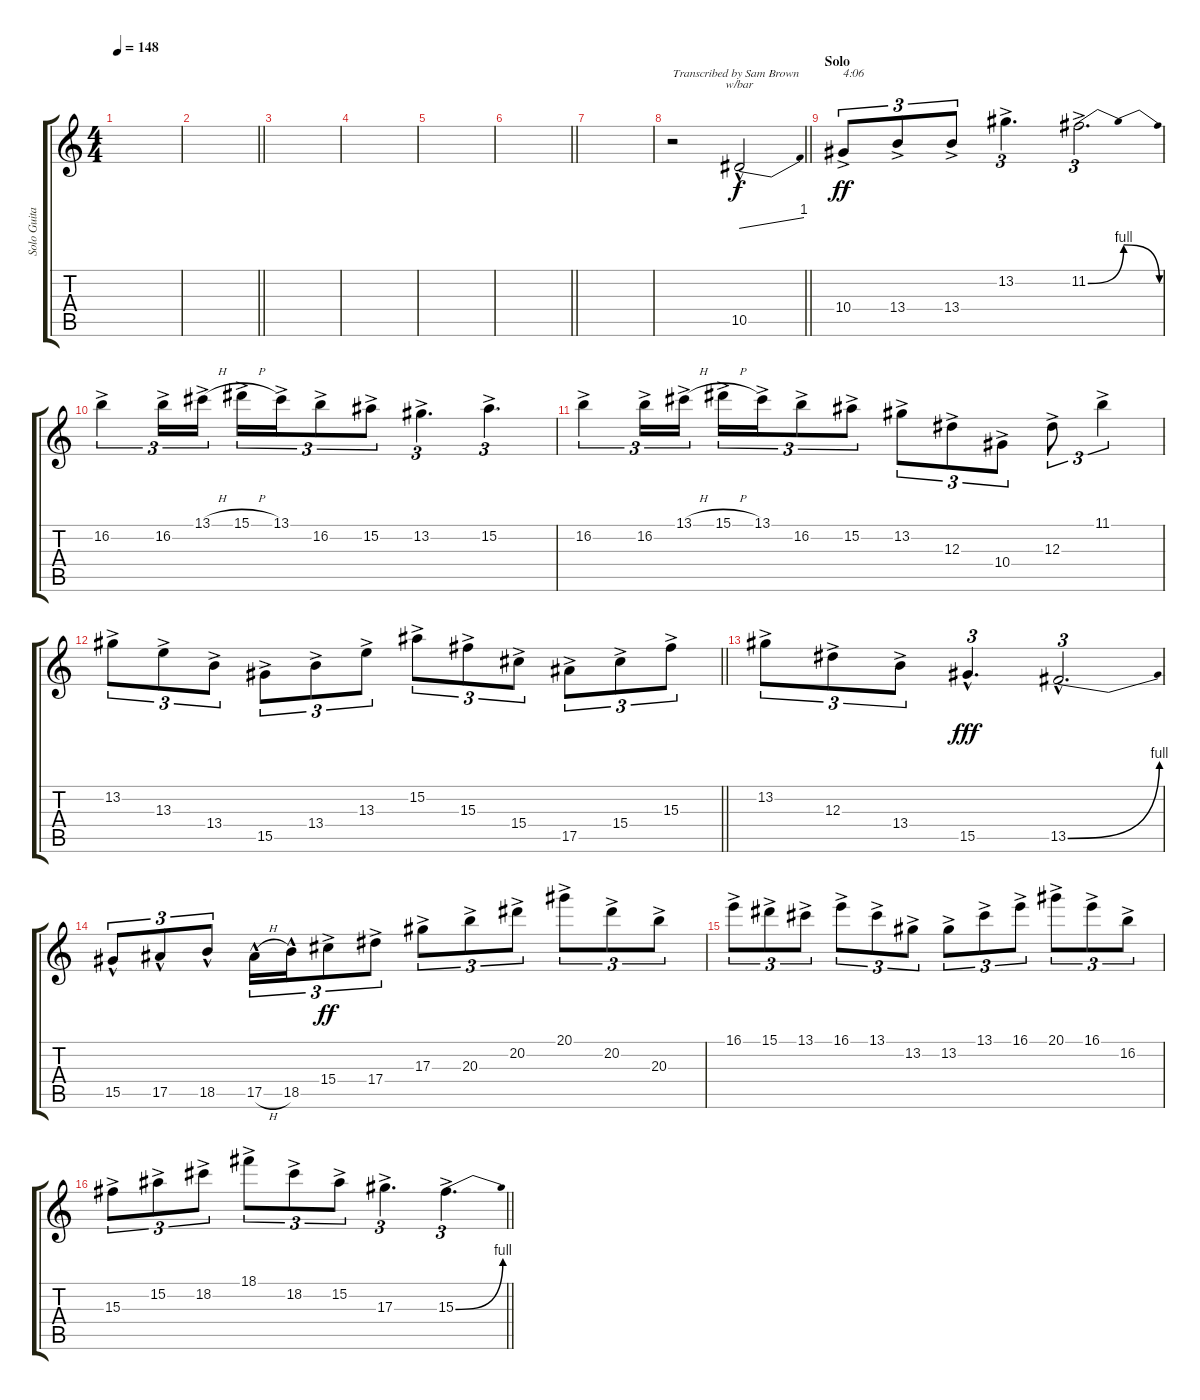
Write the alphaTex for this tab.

\track ("Solo Guitar" "Solo Guita") {instrument distortionguitar}
\staff {score tabs}
\tuning (C4 G3 Eb3 Bb2 F2 C2) {hide}
\ts (4 4)
\tempo 148
\clef g2
\ks c
|
\barLineRight lightlight
|
\section ("" "")
|
|
|
\barLineRight lightlight
|
\section ("" "")
|
\barLineRight lightlight
r.2{txt "Transcribed by Sam Brown"} 10.5{hac}.2{tbe (dive default 0 0 60 4)} |
\section ("" "Solo")
10.4{ac}.8{tu (3 2) txt "4:06" dy ff} 13.4{ac}.8{tu (3 2)} 13.4{ac}.8{tu (3 2)} 13.2{ac}.4{d tu (3 2)} 11.2{be (bendrelease 0 0 30 4 50 4 60 0) ac}.2{d tu (3 2)} |
16.2{ac}.4{tu (3 2)} 16.2{ac}.16{tu (3 2)} 13.1{h ac}.16{tu (3 2)} 15.1{h ac}.16{tu (3 2)} 13.1{ac}.16{tu (3 2)} 16.2{ac}.8{tu (3 2)} 15.2{ac}.8{tu (3 2)} 13.2{ac}.4{d tu (3 2)} 15.2{ac}.4{d tu (3 2)} |
16.2{ac}.4{tu (3 2)} 16.2{ac}.16{tu (3 2)} 13.1{h ac}.16{tu (3 2)} 15.1{h ac}.16{tu (3 2)} 13.1{ac}.16{tu (3 2)} 16.2{ac}.8{tu (3 2)} 15.2{ac}.8{tu (3 2)} 13.2{ac}.8{tu (3 2)} 12.3{ac}.8{tu (3 2)} 10.4{ac}.8{tu (3 2)} 12.3{ac}.8{tu (3 2)} 11.1{ac}.4{tu (3 2)} |
\barLineRight lightlight
13.2{ac}.8{tu (3 2)} 13.3{ac}.8{tu (3 2)} 13.4{ac}.8{tu (3 2)} 15.5{ac}.8{tu (3 2)} 13.4{ac}.8{tu (3 2)} 13.3{ac}.8{tu (3 2)} 15.2{ac}.8{tu (3 2)} 15.3{ac}.8{tu (3 2)} 15.4{ac}.8{tu (3 2)} 17.5{ac}.8{tu (3 2)} 15.4{ac}.8{tu (3 2)} 15.3{ac}.8{tu (3 2)} |
\section ("" "")
13.2{ac}.8{tu (3 2)} 12.3{ac}.8{tu (3 2)} 13.4{ac}.8{tu (3 2)} 15.5{hac}.4{d tu (3 2) dy fff} 13.5{be (bend 0 0 60 4) hac}.2{d tu (3 2)} |
15.5{hac}.8{tu (3 2)} 17.5{hac}.8{tu (3 2)} 18.5{hac}.8{tu (3 2)} 17.5{h hac}.16{tu (3 2)} 18.5{hac}.16{tu (3 2)} 15.4{ac}.8{tu (3 2) dy ff} 17.4{ac}.8{tu (3 2)} 17.3{ac}.8{tu (3 2)} 20.3{ac}.8{tu (3 2)} 20.2{ac}.8{tu (3 2)} 20.1{ac}.8{tu (3 2)} 20.2{ac}.8{tu (3 2)} 20.3{ac}.8{tu (3 2)} |
16.1{ac}.8{tu (3 2)} 15.1{ac}.8{tu (3 2)} 13.1{ac}.8{tu (3 2)} 16.1{ac}.8{tu (3 2)} 13.1{ac}.8{tu (3 2)} 13.2{ac}.8{tu (3 2)} 13.2{ac}.8{tu (3 2)} 13.1{ac}.8{tu (3 2)} 16.1{ac}.8{tu (3 2)} 20.1{ac}.8{tu (3 2)} 16.1{ac}.8{tu (3 2)} 16.2{ac}.8{tu (3 2)} |
\barLineRight lightlight
15.3{ac}.8{tu (3 2)} 15.2{ac}.8{tu (3 2)} 18.2{ac}.8{tu (3 2)} 18.1{ac}.8{tu (3 2)} 18.2{ac}.8{tu (3 2)} 15.2{ac}.8{tu (3 2)} 17.3{ac}.4{d tu (3 2)} 15.3{be (bend 0 0 60 4) ac}.4{d tu (3 2)}
